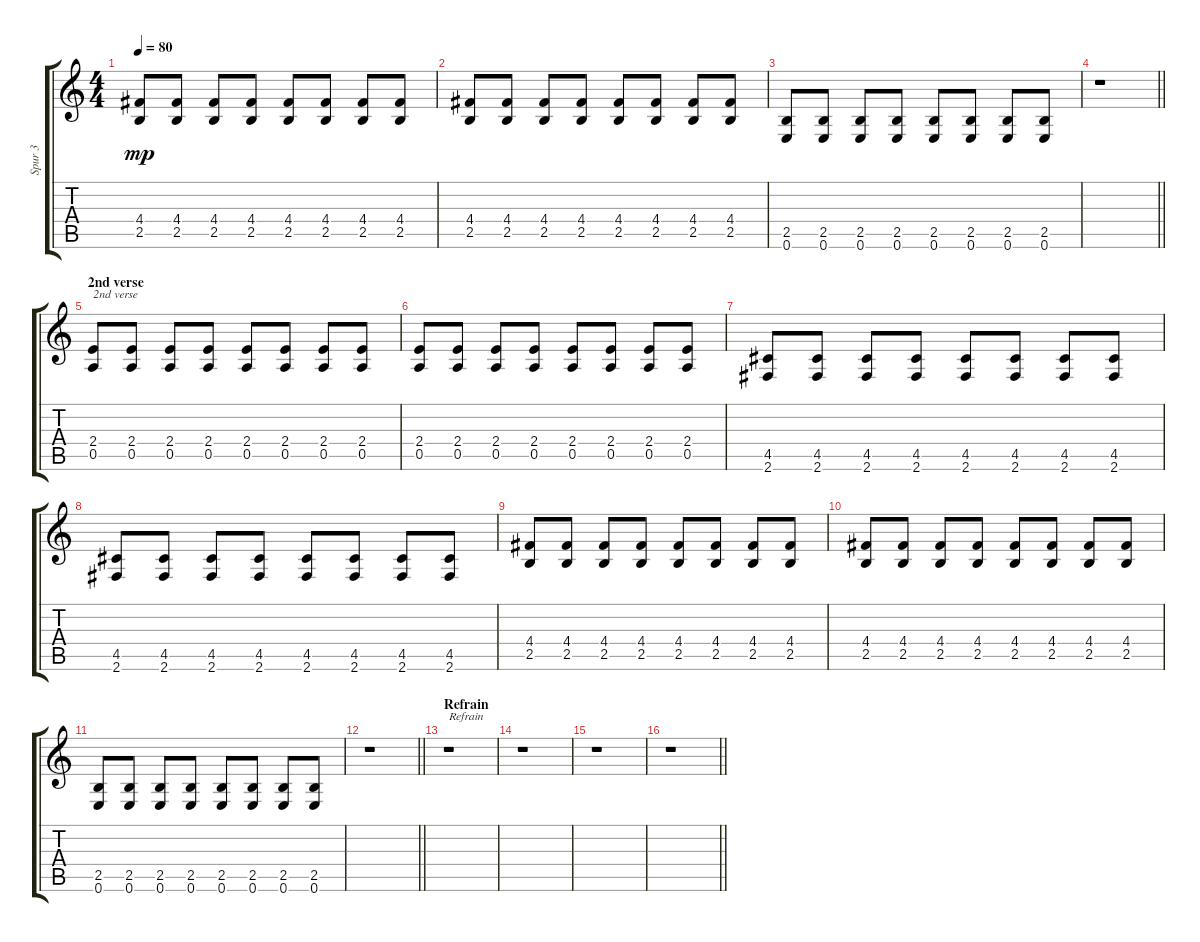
\track ("Spur 3" "Spur 3") {instrument electricguitarmuted}
\staff {score tabs}
\tuning (E4 B3 G3 D3 A2 E2) {hide}
\ts (4 4)
\tempo 80
\clef g2
\ks c
(4.4 2.5).8{dy mp} (4.4 2.5).8 (4.4 2.5).8 (4.4 2.5).8 (4.4 2.5).8 (4.4 2.5).8 (4.4 2.5).8 (4.4 2.5).8 |
(4.4 2.5).8 (4.4 2.5).8 (4.4 2.5).8 (4.4 2.5).8 (4.4 2.5).8 (4.4 2.5).8 (4.4 2.5).8 (4.4 2.5).8 |
(2.5 0.6).8 (2.5 0.6).8 (2.5 0.6).8 (2.5 0.6).8 (2.5 0.6).8 (2.5 0.6).8 (2.5 0.6).8 (2.5 0.6).8 |
\barLineRight lightlight
r.1 |
\section ("" "2nd verse")
(2.4 0.5).8{txt "2nd verse"} (2.4 0.5).8 (2.4 0.5).8 (2.4 0.5).8 (2.4 0.5).8 (2.4 0.5).8 (2.4 0.5).8 (2.4 0.5).8 |
(2.4 0.5).8 (2.4 0.5).8 (2.4 0.5).8 (2.4 0.5).8 (2.4 0.5).8 (2.4 0.5).8 (2.4 0.5).8 (2.4 0.5).8 |
(4.5 2.6).8 (4.5 2.6).8 (4.5 2.6).8 (4.5 2.6).8 (4.5 2.6).8 (4.5 2.6).8 (4.5 2.6).8 (4.5 2.6).8 |
(4.5 2.6).8 (4.5 2.6).8 (4.5 2.6).8 (4.5 2.6).8 (4.5 2.6).8 (4.5 2.6).8 (4.5 2.6).8 (4.5 2.6).8 |
(4.4 2.5).8 (4.4 2.5).8 (4.4 2.5).8 (4.4 2.5).8 (4.4 2.5).8 (4.4 2.5).8 (4.4 2.5).8 (4.4 2.5).8 |
(4.4 2.5).8 (4.4 2.5).8 (4.4 2.5).8 (4.4 2.5).8 (4.4 2.5).8 (4.4 2.5).8 (4.4 2.5).8 (4.4 2.5).8 |
(2.5 0.6).8 (2.5 0.6).8 (2.5 0.6).8 (2.5 0.6).8 (2.5 0.6).8 (2.5 0.6).8 (2.5 0.6).8 (2.5 0.6).8 |
\barLineRight lightlight
r.1 |
\section ("" "Refrain")
r.1{txt "Refrain"} |
r.1 |
r.1 |
\barLineRight lightlight
r.1
